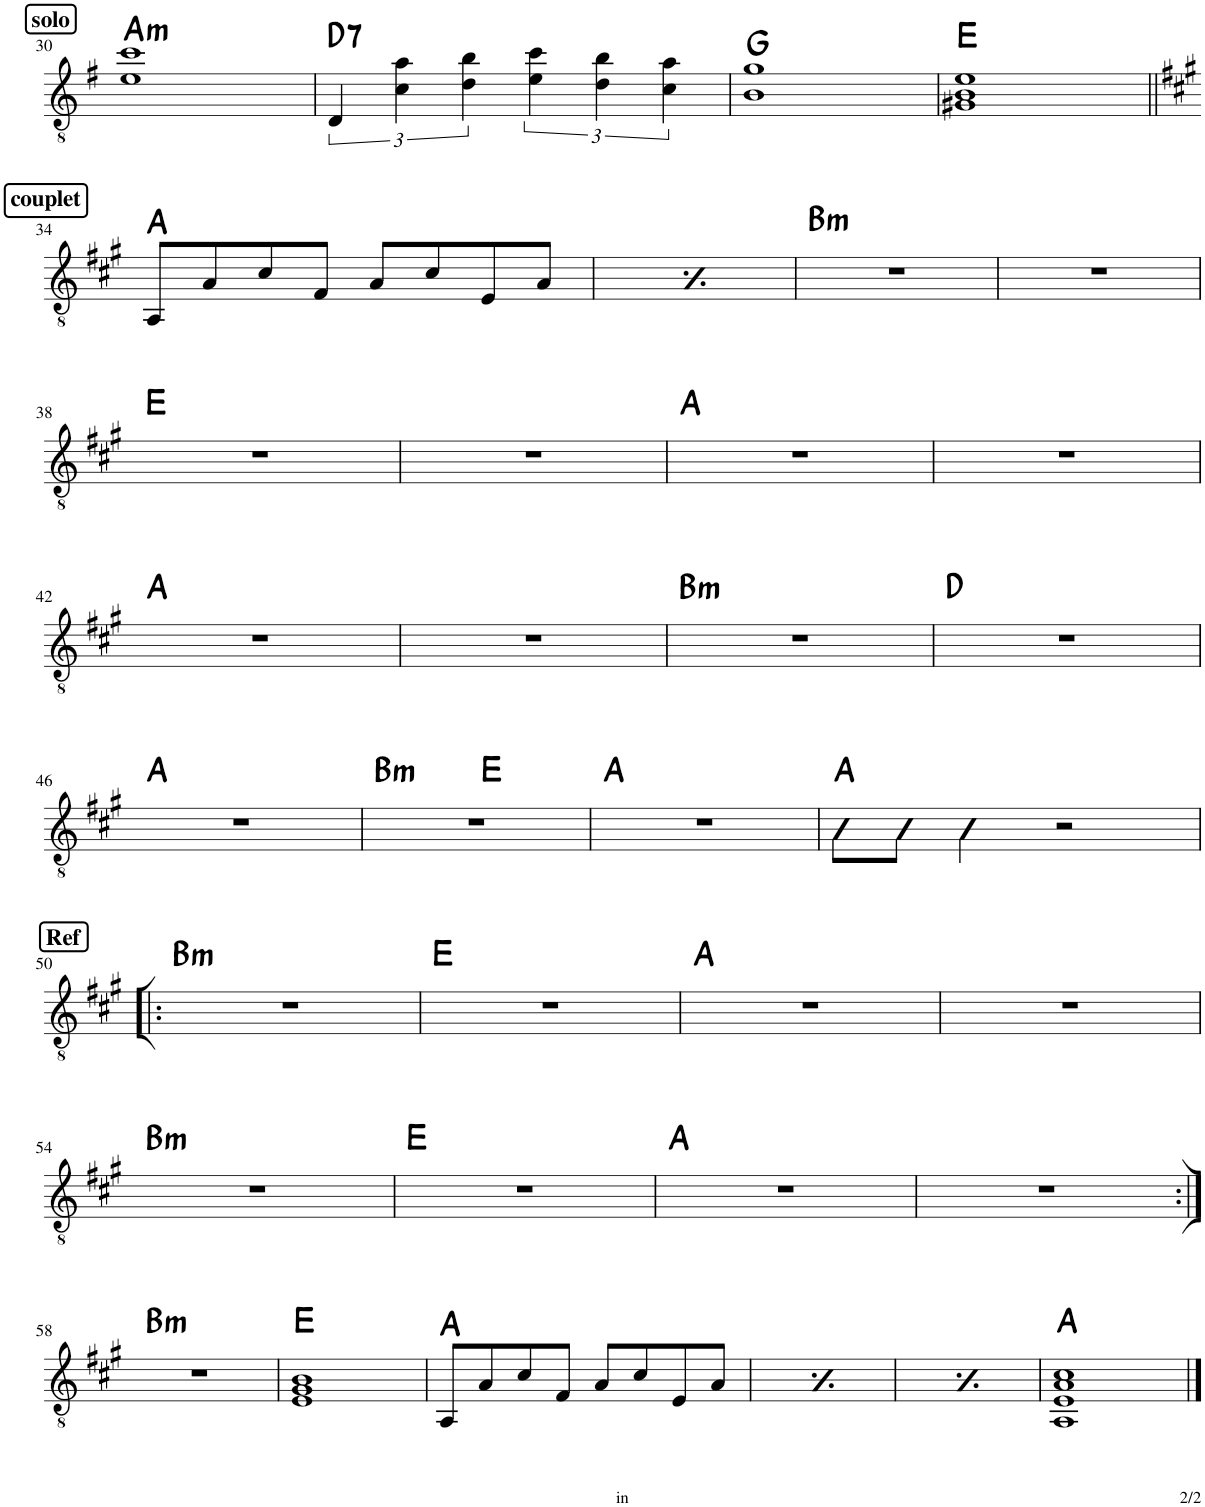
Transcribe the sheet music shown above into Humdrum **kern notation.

**kern	**harte
*part1	*part1
*staff1	*
*I"Classical Guitar	*
*I'Guit.	*
!!LO:PB:g=z
*clefGv2	*
*k[f#]	*
*M4/4	*
!!LO:REH:place=s1:a:B:cj:fs=11:t=solo
=30	=30
!	!LO:H:kt=m
1e 1cc	A:min
=31	=31
!	!LO:H:kt=7
6D/	D:7
6c\ 6a\	.
6d\ 6b\	.
6e\ 6cc\	.
6d\ 6b\	.
6c\ 6a\	.
=32	=32
1B 1g	G:maj
=33	=33
1G#X 1B 1e	E:maj
!!LO:LB:g=z
!!LO:REH:place=s1:a:B:cj:fs=11:t=couplet
=34||	=34||
*k[f#c#g#]	*
8AA/L	A:maj
8A/	.
8c#/	.
8F#/J	.
8A/L	.
8c#/	.
8E/	.
8A/J	.
!!LO:REH:place=s1:a:B:cj:fs=11:t=couplet
=35	=35
8AA/L	A:maj
8A/	.
8c#/	.
8F#/J	.
8A/L	.
8c#/	.
8E/	.
8A/J	.
=36	=36
!	!LO:H:kt=m
1r	B:min
=37	=37
1r	.
!!LO:LB:g=z
=38	=38
1r	E:maj
=39	=39
1r	.
=40	=40
1r	A:maj
=41	=41
1r	.
!!LO:LB:g=z
=42	=42
1r	A:maj
=43	=43
1r	.
=44	=44
!	!LO:H:kt=m
1r	B:min
=45	=45
1r	D:maj
!!LO:LB:g=z
=46	=46
1r	A:maj
=47	=47
!	!LO:H:kt=m
*^	*
1r	2ryy	B:min
.	2ryy	E:maj
*v	*v	*
=48	=48
1r	A:maj
=49	=49
8A\L	A:maj
8A\J	.
4A\	.
2r	.
!!LO:LB:g=z
!!LO:REH:place=s1:a:B:cj:fs=11:t=Ref
=50!|:	=50!|:
!	!LO:H:kt=m
1r	B:min
=51	=51
1r	E:maj
=52	=52
1r	A:maj
=53	=53
1r	.
!!LO:LB:g=z
=54	=54
!	!LO:H:kt=m
1r	B:min
=55	=55
1r	E:maj
=56	=56
1r	A:maj
=57	=57
1r	.
!!LO:LB:g=z
=58:|!	=58:|!
!	!LO:H:kt=m
1r	B:min
=59	=59
1E 1G# 1B	E:maj
=60	=60
8AA/L	A:maj
8A/	.
8c#/	.
8F#/J	.
8A/L	.
8c#/	.
8E/	.
8A/J	.
=61	=61
8AA/L	A:maj
8A/	.
8c#/	.
8F#/J	.
8A/L	.
8c#/	.
8E/	.
8A/J	.
=62	=62
8AA/L	A:maj
8A/	.
8c#/	.
8F#/J	.
8A/L	.
8c#/	.
8E/	.
8A/J	.
=63	=63
1AA 1E 1A 1c#	A:maj
==	==
*-	*-
